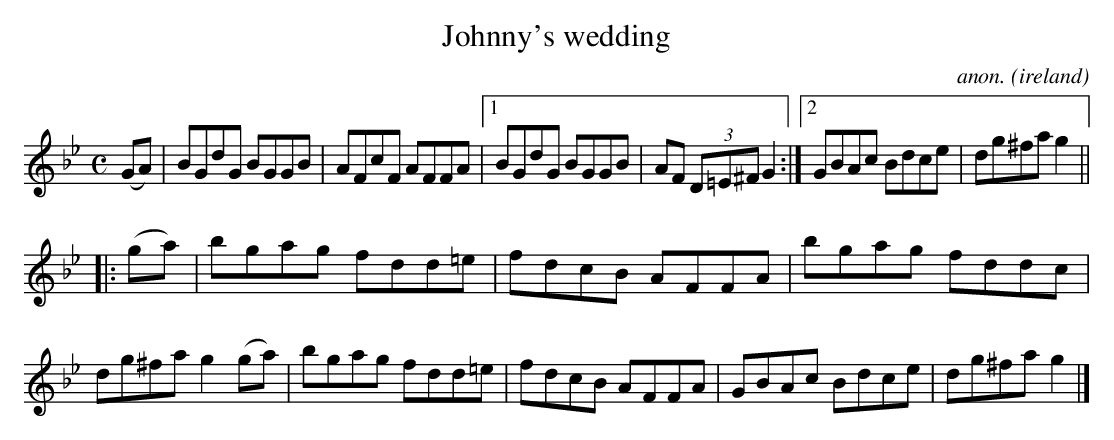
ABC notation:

X:1
T:Johnny's wedding
O:ireland
C:anon.
M:C
L:1/8
K:Gm
(GA)|BGdG BGGB|AFcF AFFA|[1 BGdG BGGB|AF (3D=E^F G2:|[2 GBAc Bdce|dg^fa g2||
|:(ga)|bgag fdd=e|fdcB AFFA|bgag fddc|dg^fa g2(ga)|bgag fdd=e|fdcB AFFA|GBAc Bdce|dg^fa g2|]
